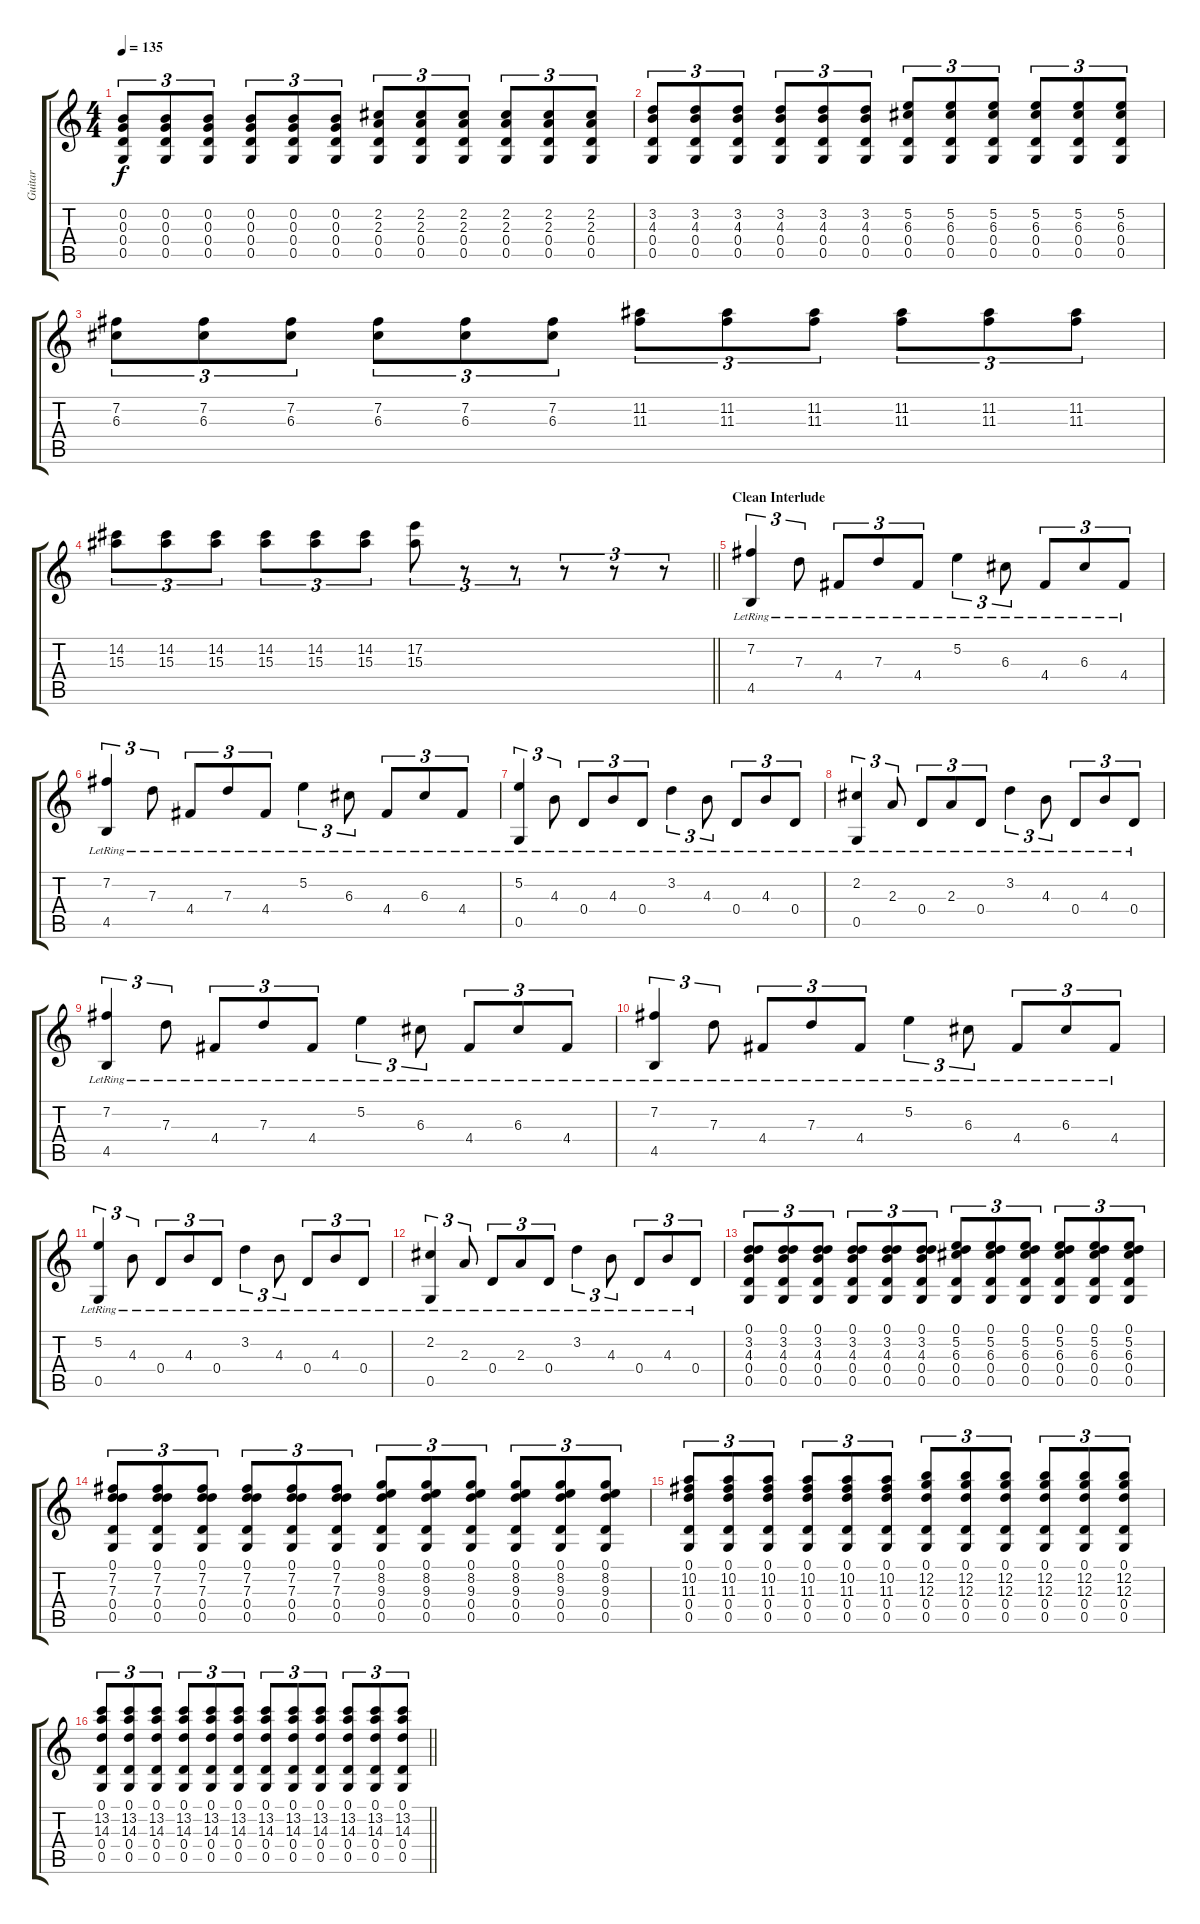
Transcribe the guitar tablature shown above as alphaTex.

\track ("Guitar" "Guitar") {instrument overdrivenguitar}
\staff {score tabs}
\tuning (D4 B3 G3 D3 G2 D2) {hide}
\ts (4 4)
\tempo 135
\clef g2
\ks c
(0.2 0.3 0.4 0.5).8{tu (3 2) dy f} (0.2 0.3 0.4 0.5).8{tu (3 2)} (0.2 0.3 0.4 0.5).8{tu (3 2)} (0.2 0.3 0.4 0.5).8{tu (3 2)} (0.2 0.3 0.4 0.5).8{tu (3 2)} (0.2 0.3 0.4 0.5).8{tu (3 2)} (2.2 2.3 0.4 0.5).8{tu (3 2)} (2.2 2.3 0.4 0.5).8{tu (3 2)} (2.2 2.3 0.4 0.5).8{tu (3 2)} (2.2 2.3 0.4 0.5).8{tu (3 2)} (2.2 2.3 0.4 0.5).8{tu (3 2)} (2.2 2.3 0.4 0.5).8{tu (3 2)} |
(3.2 4.3 0.4 0.5).8{tu (3 2)} (3.2 4.3 0.4 0.5).8{tu (3 2)} (3.2 4.3 0.4 0.5).8{tu (3 2)} (3.2 4.3 0.4 0.5).8{tu (3 2)} (3.2 4.3 0.4 0.5).8{tu (3 2)} (3.2 4.3 0.4 0.5).8{tu (3 2)} (5.2 6.3 0.4 0.5).8{tu (3 2)} (5.2 6.3 0.4 0.5).8{tu (3 2)} (5.2 6.3 0.4 0.5).8{tu (3 2)} (5.2 6.3 0.4 0.5).8{tu (3 2)} (5.2 6.3 0.4 0.5).8{tu (3 2)} (5.2 6.3 0.4 0.5).8{tu (3 2)} |
(7.2 6.3).8{tu (3 2)} (7.2 6.3).8{tu (3 2)} (7.2 6.3).8{tu (3 2)} (7.2 6.3).8{tu (3 2)} (7.2 6.3).8{tu (3 2)} (7.2 6.3).8{tu (3 2)} (11.2 11.3).8{tu (3 2)} (11.2 11.3).8{tu (3 2)} (11.2 11.3).8{tu (3 2)} (11.2 11.3).8{tu (3 2)} (11.2 11.3).8{tu (3 2)} (11.2 11.3).8{tu (3 2)} |
\barLineRight lightlight
(14.2 15.3).8{tu (3 2)} (14.2 15.3).8{tu (3 2)} (14.2 15.3).8{tu (3 2)} (14.2 15.3).8{tu (3 2)} (14.2 15.3).8{tu (3 2)} (14.2 15.3).8{tu (3 2)} (17.2 15.3).8{tu (3 2)} r.8{tu (3 2)} r.8{tu (3 2)} r.8{tu (3 2)} r.8{tu (3 2)} r.8{tu (3 2)} |
\section ("" "Clean Interlude")
(7.2{lr} 4.5{lr}).4{tu (3 2) instrument electricguitarclean} 7.3{lr}.8{tu (3 2)} 4.4{lr}.8{tu (3 2)} 7.3{lr}.8{tu (3 2)} 4.4{lr}.8{tu (3 2)} 5.2{lr}.4{tu (3 2)} 6.3{lr}.8{tu (3 2)} 4.4{lr}.8{tu (3 2)} 6.3{lr}.8{tu (3 2)} 4.4{lr}.8{tu (3 2)} |
(7.2{lr} 4.5{lr}).4{tu (3 2)} 7.3{lr}.8{tu (3 2)} 4.4{lr}.8{tu (3 2)} 7.3{lr}.8{tu (3 2)} 4.4{lr}.8{tu (3 2)} 5.2{lr}.4{tu (3 2)} 6.3{lr}.8{tu (3 2)} 4.4{lr}.8{tu (3 2)} 6.3{lr}.8{tu (3 2)} 4.4{lr}.8{tu (3 2)} |
(5.2{lr} 0.5{lr}).4{tu (3 2)} 4.3{lr}.8{tu (3 2)} 0.4{lr}.8{tu (3 2)} 4.3{lr}.8{tu (3 2)} 0.4{lr}.8{tu (3 2)} 3.2{lr}.4{tu (3 2)} 4.3{lr}.8{tu (3 2)} 0.4{lr}.8{tu (3 2)} 4.3{lr}.8{tu (3 2)} 0.4{lr}.8{tu (3 2)} |
(2.2{lr} 0.5{lr}).4{tu (3 2)} 2.3{lr}.8{tu (3 2)} 0.4{lr}.8{tu (3 2)} 2.3{lr}.8{tu (3 2)} 0.4{lr}.8{tu (3 2)} 3.2{lr}.4{tu (3 2)} 4.3{lr}.8{tu (3 2)} 0.4{lr}.8{tu (3 2)} 4.3{lr}.8{tu (3 2)} 0.4{lr}.8{tu (3 2)} |
(7.2{lr} 4.5{lr}).4{tu (3 2)} 7.3{lr}.8{tu (3 2)} 4.4{lr}.8{tu (3 2)} 7.3{lr}.8{tu (3 2)} 4.4{lr}.8{tu (3 2)} 5.2{lr}.4{tu (3 2)} 6.3{lr}.8{tu (3 2)} 4.4{lr}.8{tu (3 2)} 6.3{lr}.8{tu (3 2)} 4.4{lr}.8{tu (3 2)} |
(7.2{lr} 4.5{lr}).4{tu (3 2)} 7.3{lr}.8{tu (3 2)} 4.4{lr}.8{tu (3 2)} 7.3{lr}.8{tu (3 2)} 4.4{lr}.8{tu (3 2)} 5.2{lr}.4{tu (3 2)} 6.3{lr}.8{tu (3 2)} 4.4{lr}.8{tu (3 2)} 6.3{lr}.8{tu (3 2)} 4.4{lr}.8{tu (3 2)} |
(5.2{lr} 0.5{lr}).4{tu (3 2)} 4.3{lr}.8{tu (3 2)} 0.4{lr}.8{tu (3 2)} 4.3{lr}.8{tu (3 2)} 0.4{lr}.8{tu (3 2)} 3.2{lr}.4{tu (3 2)} 4.3{lr}.8{tu (3 2)} 0.4{lr}.8{tu (3 2)} 4.3{lr}.8{tu (3 2)} 0.4{lr}.8{tu (3 2)} |
(2.2{lr} 0.5{lr}).4{tu (3 2)} 2.3{lr}.8{tu (3 2)} 0.4{lr}.8{tu (3 2)} 2.3{lr}.8{tu (3 2)} 0.4{lr}.8{tu (3 2)} 3.2{lr}.4{tu (3 2)} 4.3{lr}.8{tu (3 2)} 0.4{lr}.8{tu (3 2)} 4.3{lr}.8{tu (3 2)} 0.4{lr}.8{tu (3 2)} |
(0.1 3.2 4.3 0.4 0.5).8{tu (3 2) instrument overdrivenguitar} (0.1 3.2 4.3 0.4 0.5).8{tu (3 2)} (0.1 3.2 4.3 0.4 0.5).8{tu (3 2)} (0.1 3.2 4.3 0.4 0.5).8{tu (3 2)} (0.1 3.2 4.3 0.4 0.5).8{tu (3 2)} (0.1 3.2 4.3 0.4 0.5).8{tu (3 2)} (0.1 5.2 6.3 0.4 0.5).8{tu (3 2)} (0.1 5.2 6.3 0.4 0.5).8{tu (3 2)} (0.1 5.2 6.3 0.4 0.5).8{tu (3 2)} (0.1 5.2 6.3 0.4 0.5).8{tu (3 2)} (0.1 5.2 6.3 0.4 0.5).8{tu (3 2)} (0.1 5.2 6.3 0.4 0.5).8{tu (3 2)} |
(0.1 7.2 7.3 0.4 0.5).8{tu (3 2)} (0.1 7.2 7.3 0.4 0.5).8{tu (3 2)} (0.1 7.2 7.3 0.4 0.5).8{tu (3 2)} (0.1 7.2 7.3 0.4 0.5).8{tu (3 2)} (0.1 7.2 7.3 0.4 0.5).8{tu (3 2)} (0.1 7.2 7.3 0.4 0.5).8{tu (3 2)} (0.1 8.2 9.3 0.4 0.5).8{tu (3 2)} (0.1 8.2 9.3 0.4 0.5).8{tu (3 2)} (0.1 8.2 9.3 0.4 0.5).8{tu (3 2)} (0.1 8.2 9.3 0.4 0.5).8{tu (3 2)} (0.1 8.2 9.3 0.4 0.5).8{tu (3 2)} (0.1 8.2 9.3 0.4 0.5).8{tu (3 2)} |
(0.1 10.2 11.3 0.4 0.5).8{tu (3 2)} (0.1 10.2 11.3 0.4 0.5).8{tu (3 2)} (0.1 10.2 11.3 0.4 0.5).8{tu (3 2)} (0.1 10.2 11.3 0.4 0.5).8{tu (3 2)} (0.1 10.2 11.3 0.4 0.5).8{tu (3 2)} (0.1 10.2 11.3 0.4 0.5).8{tu (3 2)} (0.1 12.2 12.3 0.4 0.5).8{tu (3 2)} (0.1 12.2 12.3 0.4 0.5).8{tu (3 2)} (0.1 12.2 12.3 0.4 0.5).8{tu (3 2)} (0.1 12.2 12.3 0.4 0.5).8{tu (3 2)} (0.1 12.2 12.3 0.4 0.5).8{tu (3 2)} (0.1 12.2 12.3 0.4 0.5).8{tu (3 2)} |
\barLineRight lightlight
(0.1 13.2 14.3 0.4 0.5).8{tu (3 2)} (0.1 13.2 14.3 0.4 0.5).8{tu (3 2)} (0.1 13.2 14.3 0.4 0.5).8{tu (3 2)} (0.1 13.2 14.3 0.4 0.5).8{tu (3 2)} (0.1 13.2 14.3 0.4 0.5).8{tu (3 2)} (0.1 13.2 14.3 0.4 0.5).8{tu (3 2)} (0.1 13.2 14.3 0.4 0.5).8{tu (3 2)} (0.1 13.2 14.3 0.4 0.5).8{tu (3 2)} (0.1 13.2 14.3 0.4 0.5).8{tu (3 2)} (0.1 13.2 14.3 0.4 0.5).8{tu (3 2)} (0.1 13.2 14.3 0.4 0.5).8{tu (3 2)} (0.1 13.2 14.3 0.4 0.5).8{tu (3 2)}
